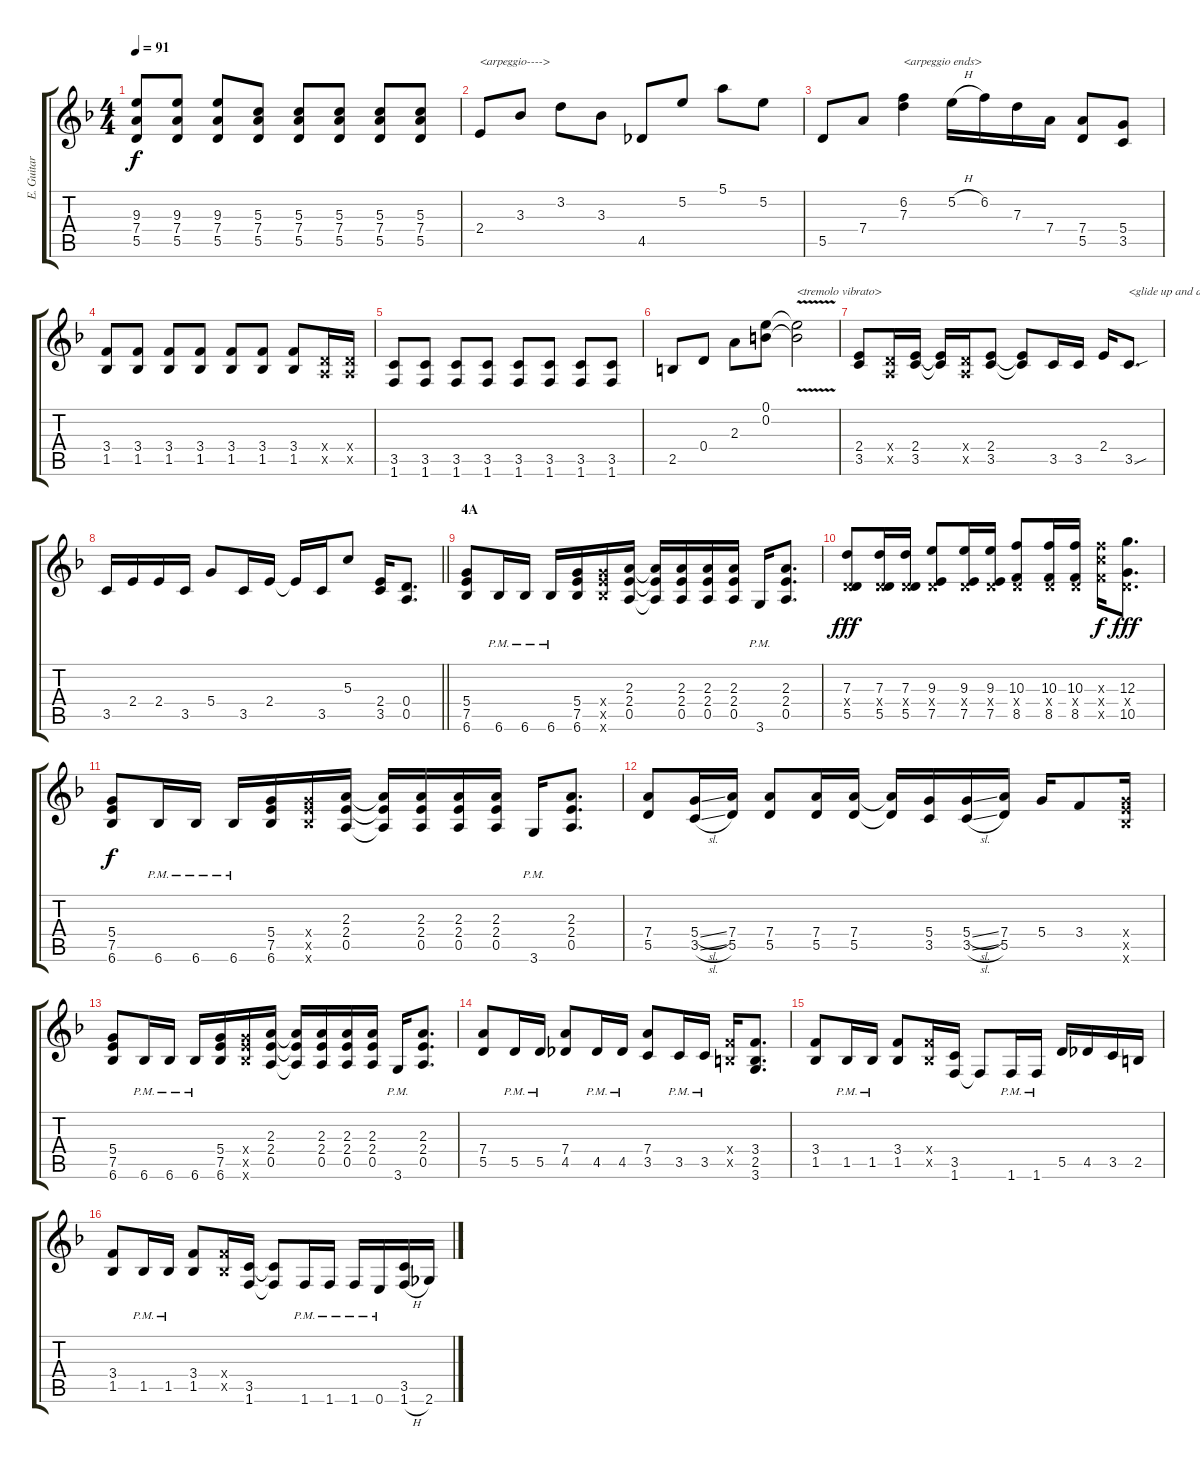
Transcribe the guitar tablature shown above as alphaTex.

\track ("E. Guitar II" "E. Guitar ") {instrument overdrivenguitar}
\staff {score tabs}
\tuning (E4 B3 G3 D3 A2 E2) {hide}
\ts (4 4)
\tempo 91
\clef g2
\ks f
(9.3 7.4 5.5).8{dy f} (9.3 7.4 5.5).8 (9.3 7.4 5.5).8 (5.3 7.4 5.5).8 (5.3 7.4 5.5).8 (5.3 7.4 5.5).8 (5.3 7.4 5.5).8 (5.3 7.4 5.5).8 |
2.4.8{txt "<arpeggio---->"} 3.3.8 3.2.8 3.3.8 4.5.8 5.2.8 5.1.8 5.2.8 |
5.5.8 7.4.8 (6.2 7.3).4{txt "<arpeggio ends>"} 5.2{h}.16 6.2.16 7.3.16 7.4.16 (7.4 5.5).8 (5.4 3.5).8 |
(3.4 1.5).8 (3.4 1.5).8 (3.4 1.5).8 (3.4 1.5).8 (3.4 1.5).8 (3.4 1.5).8 (3.4 1.5).8 (0.4{x} 0.5{x}).16 (0.4{x} 0.5{x}).16 |
(3.5 1.6).8 (3.5 1.6).8 (3.5 1.6).8 (3.5 1.6).8 (3.5 1.6).8 (3.5 1.6).8 (3.5 1.6).8 (3.5 1.6).8 |
2.5.8 0.4.8 2.3.8 (0.1 0.2).8 (0.1{v t} 0.2{v t}).2{txt "<tremolo vibrato>"} |
(2.4 3.5).8 (0.4{x} 0.5{x}).16 (2.4 3.5).16 (2.4{t} 3.5{t}).16 (0.4{x} 0.5{x}).16 (2.4 3.5).8 (2.4{t} 3.5{t}).8 3.5.16 3.5.16 2.4.16 3.5{sou}.8{d txt "<glide up and down>"} |
\barLineRight lightlight
3.5.16 2.4.16 2.4.16 3.5.16 5.4.8 3.5.16 2.4.16 2.4{t}.16 3.5.16 5.3.8 (2.4 3.5).16 (0.4 0.5).8{d} |
\section ("" "4A")
(5.4 7.5 6.6).8 6.6{pm}.16 6.6{pm}.16 6.6{pm}.16 (5.4 7.5 6.6).16 (5.4{x} 7.5{x} 6.6{x}).16 (2.3 2.4 0.5).16 (2.3{t} 2.4{t} 0.5{t}).16 (2.3 2.4 0.5).16 (2.3 2.4 0.5).16 (2.3 2.4 0.5).16 3.6{pm}.16 (2.3 2.4 0.5).8{d} |
(7.3 0.4{x} 5.5).8{dy fff} (7.3 0.4{x} 5.5).16 (7.3 0.4{x} 5.5).16 (9.3 0.4{x} 7.5).8 (9.3 0.4{x} 7.5).16 (9.3 0.4{x} 7.5).16 (10.3 0.4{x} 8.5).8 (10.3 0.4{x} 8.5).16 (10.3 0.4{x} 8.5).16 (10.3{x} 10.4{x} 8.5{x}).16{dy f} (12.3 0.4{x} 10.5).8{d dy fff} |
(5.4 7.5 6.6).8{dy f} 6.6{pm}.16 6.6{pm}.16 6.6{pm}.16 (5.4 7.5 6.6).16 (5.4{x} 7.5{x} 6.6{x}).16 (2.3 2.4 0.5).16 (2.3{t} 2.4{t} 0.5{t}).16 (2.3 2.4 0.5).16 (2.3 2.4 0.5).16 (2.3 2.4 0.5).16 3.6{pm}.16 (2.3 2.4 0.5).8{d} |
(7.4 5.5).8 (5.4{sl} 3.5{sl}).16 (7.4 5.5).16 (7.4 5.5).8 (7.4 5.5).16 (7.4 5.5).16 (7.4{t} 5.5{t}).16 (5.4 3.5).16 (5.4{sl} 3.5{sl}).16 (7.4 5.5).16 5.4.16 3.4.8 (5.4{x} 7.5{x} 6.6{x}).16 |
(5.4 7.5 6.6).8 6.6{pm}.16 6.6{pm}.16 6.6{pm}.16 (5.4 7.5 6.6).16 (5.4{x} 7.5{x} 6.6{x}).16 (2.3 2.4 0.5).16 (2.3{t} 2.4{t} 0.5{t}).16 (2.3 2.4 0.5).16 (2.3 2.4 0.5).16 (2.3 2.4 0.5).16 3.6{pm}.16 (2.3 2.4 0.5).8{d} |
(7.4 5.5).8 5.5{pm}.16 5.5{pm}.16 (7.4 4.5).8 4.5{pm}.16 4.5{pm}.16 (7.4 3.5).8 3.5{pm}.16 3.5{pm}.16 (3.4{x} 2.5{x}).16 (3.4 2.5 3.6).8{d} |
(3.4 1.5).8 1.5{pm}.16 1.5{pm}.16 (3.4 1.5).8 (3.4{x} 1.5{x}).16 (3.5 1.6).16 1.6{t}.8 1.6{pm}.16 1.6{pm}.16 5.5.16 4.5.16 3.5.16 2.5.16 |
(3.4 1.5).8 1.5{pm}.16 1.5{pm}.16 (3.4 1.5).8 (3.4{x} 1.5{x}).16 (3.5 1.6).16 (3.5{t} 1.6{t}).8 1.6{pm}.16 1.6{pm}.16 1.6{pm}.16 0.6{pm}.16 (3.5 1.6{h}).16 2.6.16
